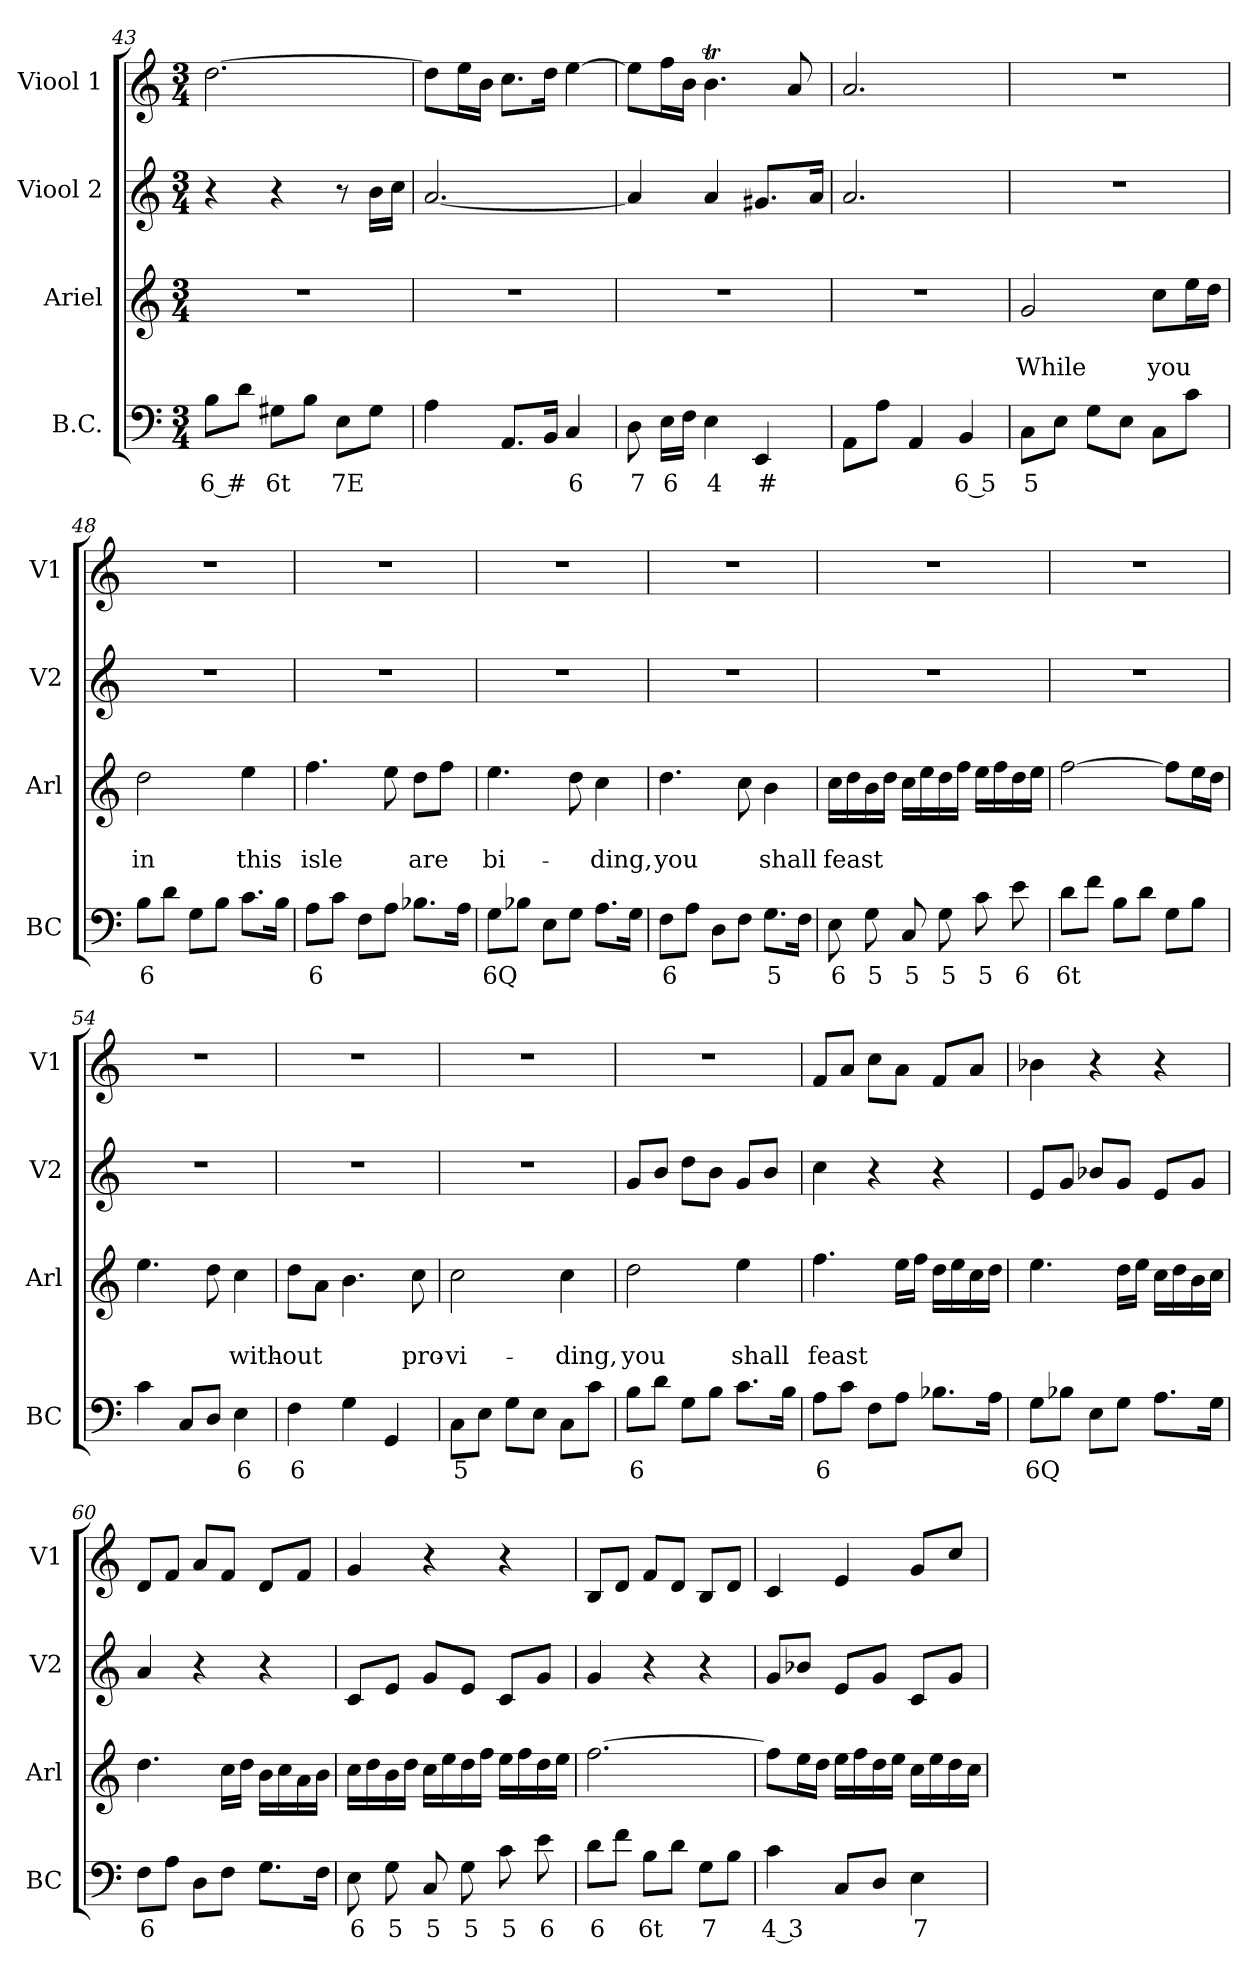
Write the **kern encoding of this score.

**kern	**text	**kern	**text	**text	**kern	**kern
*part4	*part4	*part3	*part3	*part3	*part2	*part1
*staff4	*staff4	*staff3	*staff3	*staff3	*staff2	*staff1
*I"B.C.	*	*I"Ariel	*	*	*I"Viool 2	*I"Viool 1
*I'BC	*	*I'Arl	*	*	*I'V2	*I'V1
*clefF4	*	*clefG2	*	*	*clefG2	*clefG2
*k[]	*	*k[]	*	*	*k[]	*k[]
*C:	*	*C:	*	*	*C:	*C:
*M3/4	*	*M3/4	*	*	*M3/4	*M3/4
=43	=43	=43	=43	=43	=43	=43
!	!LO:LY:b	!	!	!	!	!
8B\L	6 #	2.r	.	.	4r	[2.dd\
8d\J	.	.	.	.	.	.
!	!LO:LY:b	!	!	!	!	!
8G#X\L	6t	.	.	.	4r	.
8B\J	.	.	.	.	.	.
!	!LO:LY:b	!	!	!	!	!
8E\L	7E	.	.	.	8r	.
8G#\J	.	.	.	.	16b\LL	.
.	.	.	.	.	16cc\JJ	.
=44	=44	=44	=44	=44	=44	=44
4A\	.	2.r	.	.	[2.a/	8dd\L]
.	.	.	.	.	.	16ee\L
.	.	.	.	.	.	16b\JJ
8.AA/L	.	.	.	.	.	8.cc\L
16BB/Jk	.	.	.	.	.	16dd\Jk
!	!LO:LY:b	!	!	!	!	!
4C/	6	.	.	.	.	[4ee\
=45	=45	=45	=45	=45	=45	=45
!	!LO:LY:b	!	!	!	!	!
8D\	7	2.r	.	.	4a/]	8ee\L]
!	!LO:LY:b	!	!	!	!	!
16E\LL	6	.	.	.	.	16ff\L
16F\JJ	.	.	.	.	.	16b\JJ
!	!LO:LY:b	!	!	!	!	!
4E\	4	.	.	.	4a/	4.bt\
!	!LO:LY:b	!	!	!	!	!
4EE/	#	.	.	.	8.g#X/L	.
.	.	.	.	.	.	8a/
.	.	.	.	.	16a/Jk	.
=46	=46	=46	=46	=46	=46	=46
8AA\L	.	2.r	.	.	2.a/	2.a/
8A\J	.	.	.	.	.	.
4AA/	.	.	.	.	.	.
!	!LO:LY:b	!	!	!	!	!
4BB/	6 5	.	.	.	.	.
!!LO:LB:g=z
=47	=47	=47	=47	=47	=47	=47
!	!LO:LY:b	!	!	!LO:LY:b	!	!
8C\L	5	2g/	.	While	2.r	2.r
8E\J	.	.	.	.	.	.
8G\L	.	.	.	.	.	.
8E\J	.	.	.	.	.	.
!	!	!	!	!LO:LY:b	!	!
8C\L	.	8cc\L	.	you	.	.
8c\J	.	16ee\L	.	.	.	.
.	.	16dd\JJ	.	.	.	.
=48	=48	=48	=48	=48	=48	=48
!	!LO:LY:b	!	!	!LO:LY:b	!	!
8B\L	6	2dd\	.	in	2.r	2.r
8d\J	.	.	.	.	.	.
8G\L	.	.	.	.	.	.
8B\J	.	.	.	.	.	.
!	!	!	!	!LO:LY:b	!	!
8.c\L	.	4ee\	.	this	.	.
16B\Jk	.	.	.	.	.	.
=49	=49	=49	=49	=49	=49	=49
!	!LO:LY:b	!	!	!LO:LY:b	!	!
8A\L	6	4.ff\	.	isle	2.r	2.r
8c\J	.	.	.	.	.	.
8F\L	.	.	.	.	.	.
8A\J	.	8ee\	.	.	.	.
!	!	!	!	!LO:LY:b	!	!
8.B-X\L	.	8dd\L	.	are	.	.
.	.	8ff\J	.	.	.	.
16A\Jk	.	.	.	.	.	.
=50	=50	=50	=50	=50	=50	=50
!	!LO:LY:b	!	!	!LO:LY:b	!	!
8G\L	6Q	4.ee\	.	bi-	2.r	2.r
8B-X\J	.	.	.	.	.	.
8E\L	.	.	.	.	.	.
8G\J	.	8dd\	.	.	.	.
!	!	!	!	!LO:LY:b	!	!
8.A\L	.	4cc\	.	-ding,	.	.
16G\Jk	.	.	.	.	.	.
=51	=51	=51	=51	=51	=51	=51
!	!LO:LY:b	!	!	!LO:LY:b	!	!
8F\L	6	4.dd\	.	you	2.r	2.r
8A\J	.	.	.	.	.	.
8D\L	.	.	.	.	.	.
8F\J	.	8cc\	.	.	.	.
!	!LO:LY:b	!	!	!LO:LY:b	!	!
8.G\L	5	4b\	.	shall	.	.
16F\Jk	.	.	.	.	.	.
!!LO:LB:g=z
=52	=52	=52	=52	=52	=52	=52
!	!LO:LY:b	!	!	!LO:LY:b	!	!
8E\	6	16cc\LL	.	feast	2.r	2.r
.	.	16dd\	.	.	.	.
!	!LO:LY:b	!	!	!	!	!
8G\	5	16b\	.	.	.	.
.	.	16dd\JJ	.	.	.	.
!	!LO:LY:b	!	!	!	!	!
8C/	5	16cc\LL	.	.	.	.
.	.	16ee\	.	.	.	.
!	!LO:LY:b	!	!	!	!	!
8G\	5	16dd\	.	.	.	.
.	.	16ff\JJ	.	.	.	.
!	!LO:LY:b	!	!	!	!	!
8c\	5	16ee\LL	.	.	.	.
.	.	16ff\	.	.	.	.
!	!LO:LY:b	!	!	!	!	!
8e\	6	16dd\	.	.	.	.
.	.	16ee\JJ	.	.	.	.
=53	=53	=53	=53	=53	=53	=53
!	!LO:LY:b	!	!	!	!	!
8d\L	6t	[2ff\	.	.	2.r	2.r
8f\J	.	.	.	.	.	.
8B\L	.	.	.	.	.	.
8d\J	.	.	.	.	.	.
8G\L	.	8ff\L]	.	.	.	.
8B\J	.	16ee\L	.	.	.	.
.	.	16dd\JJ	.	.	.	.
=54	=54	=54	=54	=54	=54	=54
4c\	.	4.ee\	.	.	2.r	2.r
8C/L	.	.	.	.	.	.
8D/J	.	8dd\	.	.	.	.
!	!LO:LY:b	!	!	!LO:LY:b	!	!
4E\	6	4cc\	.	with-	.	.
=55	=55	=55	=55	=55	=55	=55
!	!LO:LY:b	!	!	!LO:LY:b	!	!
4F\	6	8dd\L	.	-out	2.r	2.r
.	.	8a\J	.	.	.	.
4G\	.	4.b\	.	.	.	.
4GG/	.	.	.	.	.	.
!	!	!	!	!LO:LY:b	!	!
.	.	8cc\	.	pro-	.	.
=56	=56	=56	=56	=56	=56	=56
!	!LO:LY:b	!	!	!LO:LY:b	!	!
8C\L	5	2cc\	.	-vi-	2.r	2.r
8E\J	.	.	.	.	.	.
8G\L	.	.	.	.	.	.
8E\J	.	.	.	.	.	.
!	!	!	!	!LO:LY:b	!	!
8C\L	.	4cc\	.	-ding,	.	.
8c\J	.	.	.	.	.	.
!!LO:LB:g=z
=57	=57	=57	=57	=57	=57	=57
!	!LO:LY:b	!	!	!LO:LY:b	!	!
8B\L	6	2dd\	.	you	8g/L	2.r
8d\J	.	.	.	.	8b/J	.
8G\L	.	.	.	.	8dd\L	.
8B\J	.	.	.	.	8b\J	.
!	!	!	!	!LO:LY:b	!	!
8.c\L	.	4ee\	.	shall	8g/L	.
.	.	.	.	.	8b/J	.
16B\Jk	.	.	.	.	.	.
=58	=58	=58	=58	=58	=58	=58
!	!LO:LY:b	!	!	!LO:LY:b	!	!
8A\L	6	4.ff\	.	feast	4cc\	8f/L
8c\J	.	.	.	.	.	8a/J
8F\L	.	.	.	.	4r	8cc\L
8A\J	.	16ee\LL	.	.	.	8a\J
.	.	16ff\JJ	.	.	.	.
8.B-X\L	.	16dd\LL	.	.	4r	8f/L
.	.	16ee\	.	.	.	.
.	.	16cc\	.	.	.	8a/J
16A\Jk	.	16dd\JJ	.	.	.	.
=59	=59	=59	=59	=59	=59	=59
!	!LO:LY:b	!	!	!	!	!
8G\L	6Q	4.ee\	.	.	8e/L	4b-X\
8B-X\J	.	.	.	.	8g/J	.
8E\L	.	.	.	.	8b-X/L	4r
8G\J	.	16dd\LL	.	.	8g/J	.
.	.	16ee\JJ	.	.	.	.
8.A\L	.	16cc\LL	.	.	8e/L	4r
.	.	16dd\	.	.	.	.
.	.	16b\	.	.	8g/J	.
16G\Jk	.	16cc\JJ	.	.	.	.
=60	=60	=60	=60	=60	=60	=60
!	!LO:LY:b	!	!	!	!	!
8F\L	6	4.dd\	.	.	4a/	8d/L
8A\J	.	.	.	.	.	8f/J
8D\L	.	.	.	.	4r	8a/L
8F\J	.	16cc\LL	.	.	.	8f/J
.	.	16dd\JJ	.	.	.	.
8.G\L	.	16b\LL	.	.	4r	8d/L
.	.	16cc\	.	.	.	.
.	.	16a\	.	.	.	8f/J
16F\Jk	.	16b\JJ	.	.	.	.
!!LO:PB:g=z
=61	=61	=61	=61	=61	=61	=61
!	!LO:LY:b	!	!	!	!	!
8E\	6	16cc\LL	.	.	8c/L	4g/
.	.	16dd\	.	.	.	.
!	!LO:LY:b	!	!	!	!	!
8G\	5	16b\	.	.	8e/J	.
.	.	16dd\JJ	.	.	.	.
!	!LO:LY:b	!	!	!	!	!
8C/	5	16cc\LL	.	.	8g/L	4r
.	.	16ee\	.	.	.	.
!	!LO:LY:b	!	!	!	!	!
8G\	5	16dd\	.	.	8e/J	.
.	.	16ff\JJ	.	.	.	.
!	!LO:LY:b	!	!	!	!	!
8c\	5	16ee\LL	.	.	8c/L	4r
.	.	16ff\	.	.	.	.
!	!LO:LY:b	!	!	!	!	!
8e\	6	16dd\	.	.	8g/J	.
.	.	16ee\JJ	.	.	.	.
=62	=62	=62	=62	=62	=62	=62
!	!LO:LY:b	!	!	!	!	!
8d\L	6	[2.ff\	.	.	4g/	8B/L
8f\J	.	.	.	.	.	8d/J
!	!LO:LY:b	!	!	!	!	!
8B\L	6t	.	.	.	4r	8f/L
8d\J	.	.	.	.	.	8d/J
!	!LO:LY:b	!	!	!	!	!
8G\L	7	.	.	.	4r	8B/L
8B\J	.	.	.	.	.	8d/J
=63	=63	=63	=63	=63	=63	=63
!	!LO:LY:b	!	!	!	!	!
4c\	4 3	8ff\L]	.	.	8g/L	4c/
.	.	16ee\L	.	.	8b-X/J	.
.	.	16dd\JJ	.	.	.	.
8C/L	.	16ee\LL	.	.	8e/L	4e/
.	.	16ff\	.	.	.	.
8D/J	.	16dd\	.	.	8g/J	.
.	.	16ee\JJ	.	.	.	.
!	!LO:LY:b	!	!	!	!	!
4E\	7	16cc\LL	.	.	8c/L	8g/L
.	.	16ee\	.	.	.	.
.	.	16dd\	.	.	8g/J	8cc/J
.	.	16cc\JJ	.	.	.	.
=	=	=	=	=	=	=
*-	*-	*-	*-	*-	*-	*-
